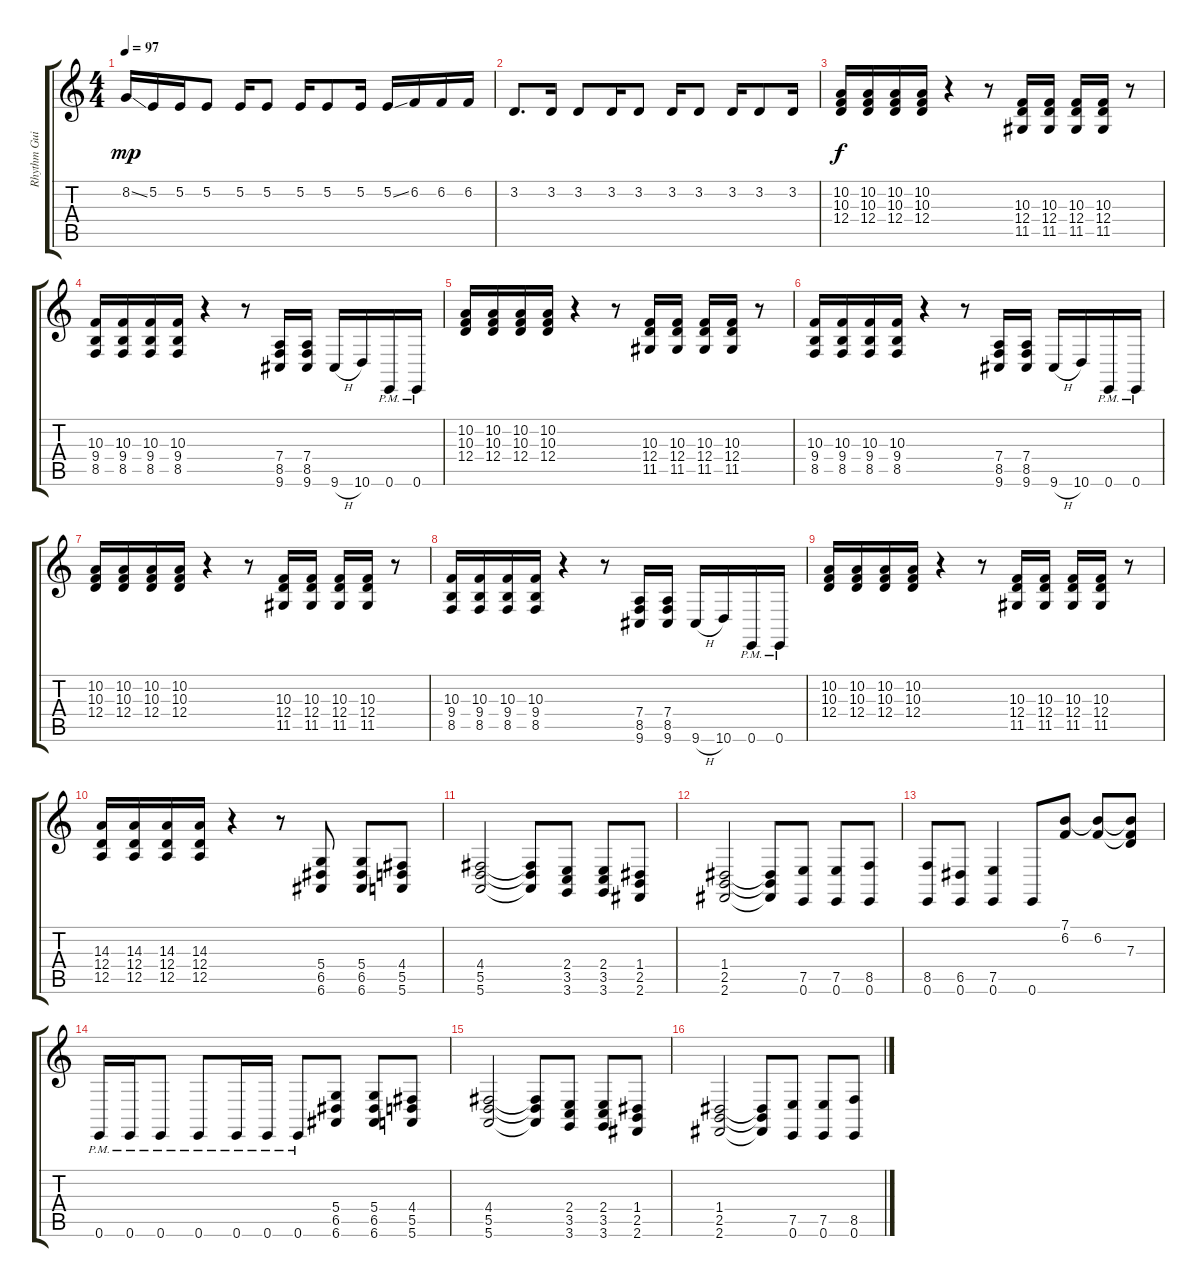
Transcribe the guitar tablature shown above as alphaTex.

\track ("Rhythm Guitar 1 [Mikael Akerfeldt + Pete" "Rhythm Gui") {instrument voiceoohs}
\staff {score tabs}
\tuning (E4 B3 G3 D3 A2 E2) {hide}
\ts (4 4)
\tempo 97
\clef g2
\ks c
8.2{ss}.16{dy mp} 5.2.16 5.2.16 5.2.8 5.2.16 5.2.8 5.2.16 5.2.8 5.2.16 5.2{ss}.16 6.2.16 6.2.16 6.2.16 |
3.2.8{d} 3.2.16 3.2.8 3.2.16 3.2.8 3.2.16 3.2.8 3.2.16 3.2.8 3.2.16 |
(10.2 10.3 12.4).16{dy f} (10.2 10.3 12.4).16 (10.2 10.3 12.4).16 (10.2 10.3 12.4).16 r.4 r.8 (10.3 12.4 11.5).16 (10.3 12.4 11.5).16 (10.3 12.4 11.5).16 (10.3 12.4 11.5).16 r.8 |
(10.3 9.4 8.5).16 (10.3 9.4 8.5).16 (10.3 9.4 8.5).16 (10.3 9.4 8.5).16 r.4 r.8 (7.4 8.5 9.6).16 (7.4 8.5 9.6).16 9.6{h}.16 10.6.16 0.6{pm}.16 0.6{pm}.16 |
(10.2 10.3 12.4).16 (10.2 10.3 12.4).16 (10.2 10.3 12.4).16 (10.2 10.3 12.4).16 r.4 r.8 (10.3 12.4 11.5).16 (10.3 12.4 11.5).16 (10.3 12.4 11.5).16 (10.3 12.4 11.5).16 r.8 |
(10.3 9.4 8.5).16 (10.3 9.4 8.5).16 (10.3 9.4 8.5).16 (10.3 9.4 8.5).16 r.4 r.8 (7.4 8.5 9.6).16 (7.4 8.5 9.6).16 9.6{h}.16 10.6.16 0.6{pm}.16 0.6{pm}.16 |
(10.2 10.3 12.4).16 (10.2 10.3 12.4).16 (10.2 10.3 12.4).16 (10.2 10.3 12.4).16 r.4 r.8 (10.3 12.4 11.5).16 (10.3 12.4 11.5).16 (10.3 12.4 11.5).16 (10.3 12.4 11.5).16 r.8 |
(10.3 9.4 8.5).16 (10.3 9.4 8.5).16 (10.3 9.4 8.5).16 (10.3 9.4 8.5).16 r.4 r.8 (7.4 8.5 9.6).16 (7.4 8.5 9.6).16 9.6{h}.16 10.6.16 0.6{pm}.16 0.6{pm}.16 |
(10.2 10.3 12.4).16 (10.2 10.3 12.4).16 (10.2 10.3 12.4).16 (10.2 10.3 12.4).16 r.4 r.8 (10.3 12.4 11.5).16 (10.3 12.4 11.5).16 (10.3 12.4 11.5).16 (10.3 12.4 11.5).16 r.8 |
(14.3 12.4 12.5).16 (14.3 12.4 12.5).16 (14.3 12.4 12.5).16 (14.3 12.4 12.5).16 r.4 r.8 (5.4 6.5 6.6).8 (5.4 6.5 6.6).8 (4.4 5.5 5.6).8 |
(4.4 5.5 5.6).2 (4.4{t} 5.5{t} 5.6{t}).8 (2.4 3.5 3.6).8 (2.4 3.5 3.6).8 (1.4 2.5 2.6).8 |
(1.4 2.5 2.6).2 (1.4{t} 2.5{t} 2.6{t}).8 (7.5 0.6).8 (7.5 0.6).8 (8.5 0.6).8 |
(8.5 0.6).8 (6.5 0.6).8 (7.5 0.6).4 0.6.8 (7.1 6.2).8 (7.1{t} 6.2).8 (7.1{t} 6.2{t} 7.3).8 |
0.6{pm}.16 0.6{pm}.16 0.6{pm}.8 0.6{pm}.8 0.6{pm}.16 0.6{pm}.16 0.6{pm}.8 (5.4 6.5 6.6).8 (5.4 6.5 6.6).8 (4.4 5.5 5.6).8 |
(4.4 5.5 5.6).2 (4.4{t} 5.5{t} 5.6{t}).8 (2.4 3.5 3.6).8 (2.4 3.5 3.6).8 (1.4 2.5 2.6).8 |
(1.4 2.5 2.6).2 (1.4{t} 2.5{t} 2.6{t}).8 (7.5 0.6).8 (7.5 0.6).8 (8.5 0.6).8
